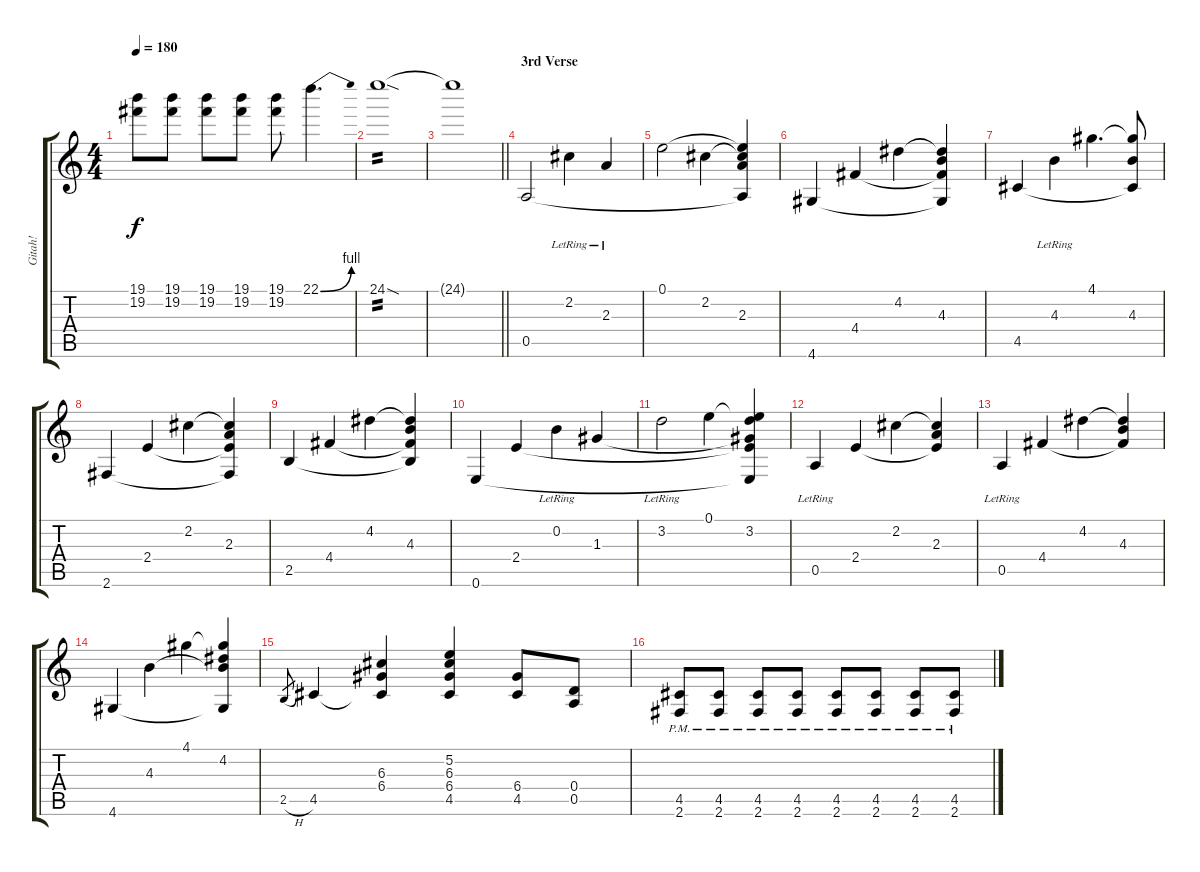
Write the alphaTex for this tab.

\track ("Gitah!" "Gitah!") {instrument distortionguitar}
\staff {score tabs}
\tuning (E4 B3 G3 D3 A2 E2) {hide}
\ts (4 4)
\tempo 180
\clef g2
\ks c
(19.1{t} 19.2{t}).8{dy f} (19.1 19.2).8 (19.1 19.2).8 (19.1 19.2).8 (19.1 19.2).8 22.1{be (bend 0 0 60 4)}.4{d} |
24.1{sod}.1{tp 2} |
\barLineRight lightlight
24.1{t}.1 |
\section ("" "3rd Verse")
0.5.2{balance 16} 2.2{lr}.4 2.3{lr}.4 |
0.1.2 2.2.4 (0.1{t} 2.2{t} 2.3 0.5{t}).4 |
4.6.4 4.4.4 4.2.4 (4.2{t} 4.3 4.4{t} 4.6{t}).4 |
4.5.4 4.3{lr}.4 4.1.4{d} (4.1{t} 4.3 4.5{t}).8 |
2.6.4 2.4.4 2.2.4 (2.2{t} 2.3 2.4{t} 2.6{t}).4 |
2.5.4 4.4.4 4.2.4 (4.2{t} 4.3 4.4{t} 2.5{t}).4 |
0.6.4 2.4.4 0.2{lr}.4 1.3.4 |
3.2{lr}.2 0.1.4 (0.1{t} 3.2 1.3{t} 2.4{t} 0.6{t}).4 |
0.5{lr}.4 2.4.4 2.2.4 (2.2{t} 2.3 2.4{t}).4 |
0.5{lr}.4 4.4.4 4.2.4 (4.2{t} 4.3 4.4{t}).4 |
4.6.4 4.3.4 4.1.4 (4.1{t} 4.2 4.3{t} 4.6{t}).4 |
2.5{h}.8{gr} 4.5.4 (6.3 6.4 4.5{t}).4 (5.2 6.3 6.4 4.5).4 (6.4 4.5).8 (0.4 0.5).8 |
(4.5{pm} 2.6{pm}).8 (4.5{pm} 2.6{pm}).8 (4.5{pm} 2.6{pm}).8 (4.5{pm} 2.6{pm}).8 (4.5{pm} 2.6{pm}).8 (4.5{pm} 2.6{pm}).8 (4.5{pm} 2.6{pm}).8 (4.5{pm} 2.6{pm}).8
